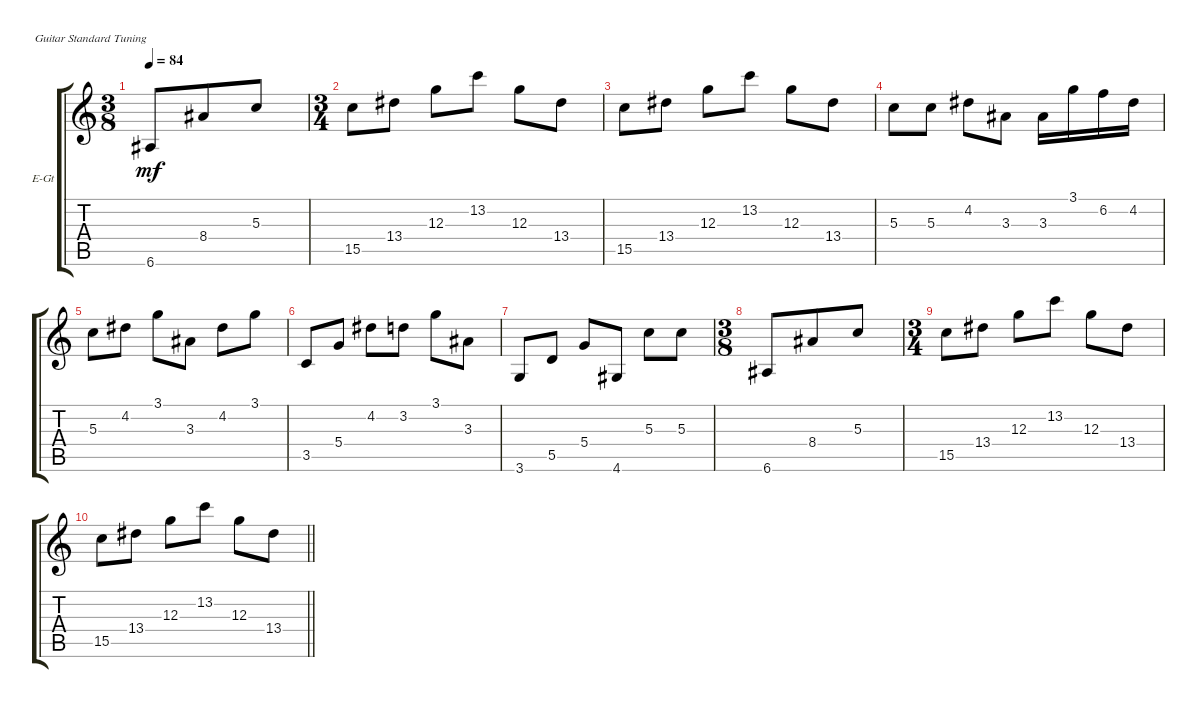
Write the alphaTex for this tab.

\defaultSystemsLayout 4
\bracketExtendMode groupsimilarinstruments
\firstSystemTrackNameOrientation horizontal
\otherSystemsTrackNameOrientation horizontal
\track ("Electric Guitar" "E-Gt") {instrument electricguitarclean}
\staff {score tabs}
\tuning (E4 B3 G3 D3 A2 E2)
\ts (3 8)
\tempo 84
\clef g2
\ks c
6.6.8{dy mf} 8.4.8 5.3.8 |
\ts (3 4)
15.5.8 13.4.8 12.3.8 13.2.8 12.3.8 13.4.8 |
15.5.8 13.4.8 12.3.8 13.2.8 12.3.8 13.4.8 |
5.3.8 5.3.8 4.2.8 3.3.8 3.3.16 3.1.16 6.2.16 4.2.16 |
5.3.8 4.2.8 3.1.8 3.3.8 4.2.8 3.1.8 |
3.5.8 5.4.8 4.2.8 3.2.8 3.1.8 3.3.8 |
3.6.8 5.5.8 5.4.8 4.6.8 5.3.8 5.3.8 |
\ts (3 8)
6.6.8 8.4.8 5.3.8 |
\ts (3 4)
15.5.8 13.4.8 12.3.8 13.2.8 12.3.8 13.4.8 |
\barLineRight lightlight
15.5.8 13.4.8 12.3.8 13.2.8 12.3.8 13.4.8
